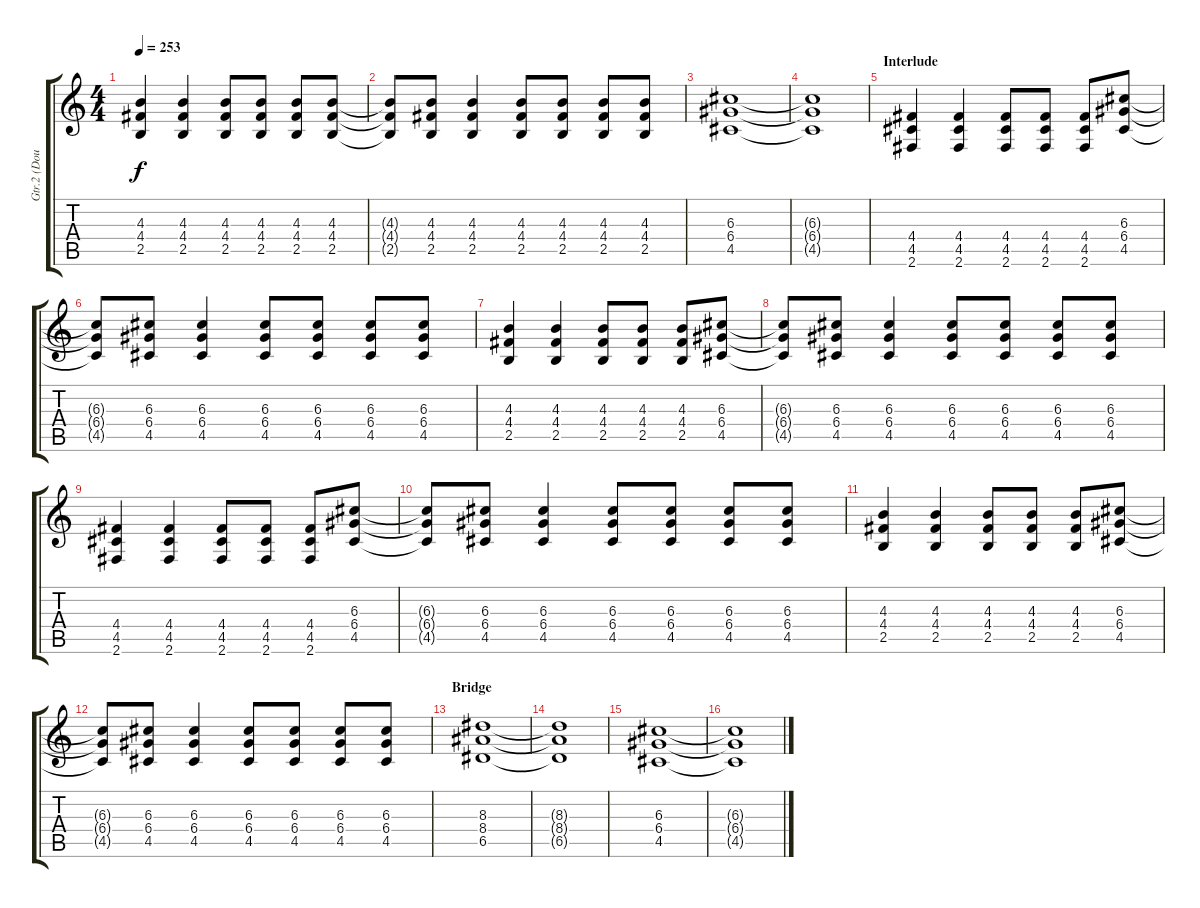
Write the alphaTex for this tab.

\track ("Gtr.2 (Doubled)" "Gtr.2 (Dou") {instrument overdrivenguitar}
\staff {score tabs}
\tuning (E4 B3 G3 D3 A2 E2) {hide}
\ts (4 4)
\tempo 253
\clef g2
\ks c
(4.3 4.4 2.5).4{dy f} (4.3 4.4 2.5).4 (4.3 4.4 2.5).8 (4.3 4.4 2.5).8 (4.3 4.4 2.5).8 (4.3 4.4 2.5).8 |
(4.3{t} 4.4{t} 2.5{t}).8 (4.3 4.4 2.5).8 (4.3 4.4 2.5).4 (4.3 4.4 2.5).8 (4.3 4.4 2.5).8 (4.3 4.4 2.5).8 (4.3 4.4 2.5).8 |
(6.3 6.4 4.5).1 |
(6.3{t} 6.4{t} 4.5{t}).1 |
\section ("" "Interlude")
(4.4 4.5 2.6).4 (4.4 4.5 2.6).4 (4.4 4.5 2.6).8 (4.4 4.5 2.6).8 (4.4 4.5 2.6).8 (6.3 6.4 4.5).8 |
(6.3{t} 6.4{t} 4.5{t}).8 (6.3 6.4 4.5).8 (6.3 6.4 4.5).4 (6.3 6.4 4.5).8 (6.3 6.4 4.5).8 (6.3 6.4 4.5).8 (6.3 6.4 4.5).8 |
(4.3 4.4 2.5).4 (4.3 4.4 2.5).4 (4.3 4.4 2.5).8 (4.3 4.4 2.5).8 (4.3 4.4 2.5).8 (6.3 6.4 4.5).8 |
(6.3{t} 6.4{t} 4.5{t}).8 (6.3 6.4 4.5).8 (6.3 6.4 4.5).4 (6.3 6.4 4.5).8 (6.3 6.4 4.5).8 (6.3 6.4 4.5).8 (6.3 6.4 4.5).8 |
(4.4 4.5 2.6).4 (4.4 4.5 2.6).4 (4.4 4.5 2.6).8 (4.4 4.5 2.6).8 (4.4 4.5 2.6).8 (6.3 6.4 4.5).8 |
(6.3{t} 6.4{t} 4.5{t}).8 (6.3 6.4 4.5).8 (6.3 6.4 4.5).4 (6.3 6.4 4.5).8 (6.3 6.4 4.5).8 (6.3 6.4 4.5).8 (6.3 6.4 4.5).8 |
(4.3 4.4 2.5).4 (4.3 4.4 2.5).4 (4.3 4.4 2.5).8 (4.3 4.4 2.5).8 (4.3 4.4 2.5).8 (6.3 6.4 4.5).8 |
(6.3{t} 6.4{t} 4.5{t}).8 (6.3 6.4 4.5).8 (6.3 6.4 4.5).4 (6.3 6.4 4.5).8 (6.3 6.4 4.5).8 (6.3 6.4 4.5).8 (6.3 6.4 4.5).8 |
\section ("" "Bridge")
(8.3 8.4 6.5).1 |
(8.3{t} 8.4{t} 6.5{t}).1 |
(6.3 6.4 4.5).1 |
(6.3{t} 6.4{t} 4.5{t}).1
